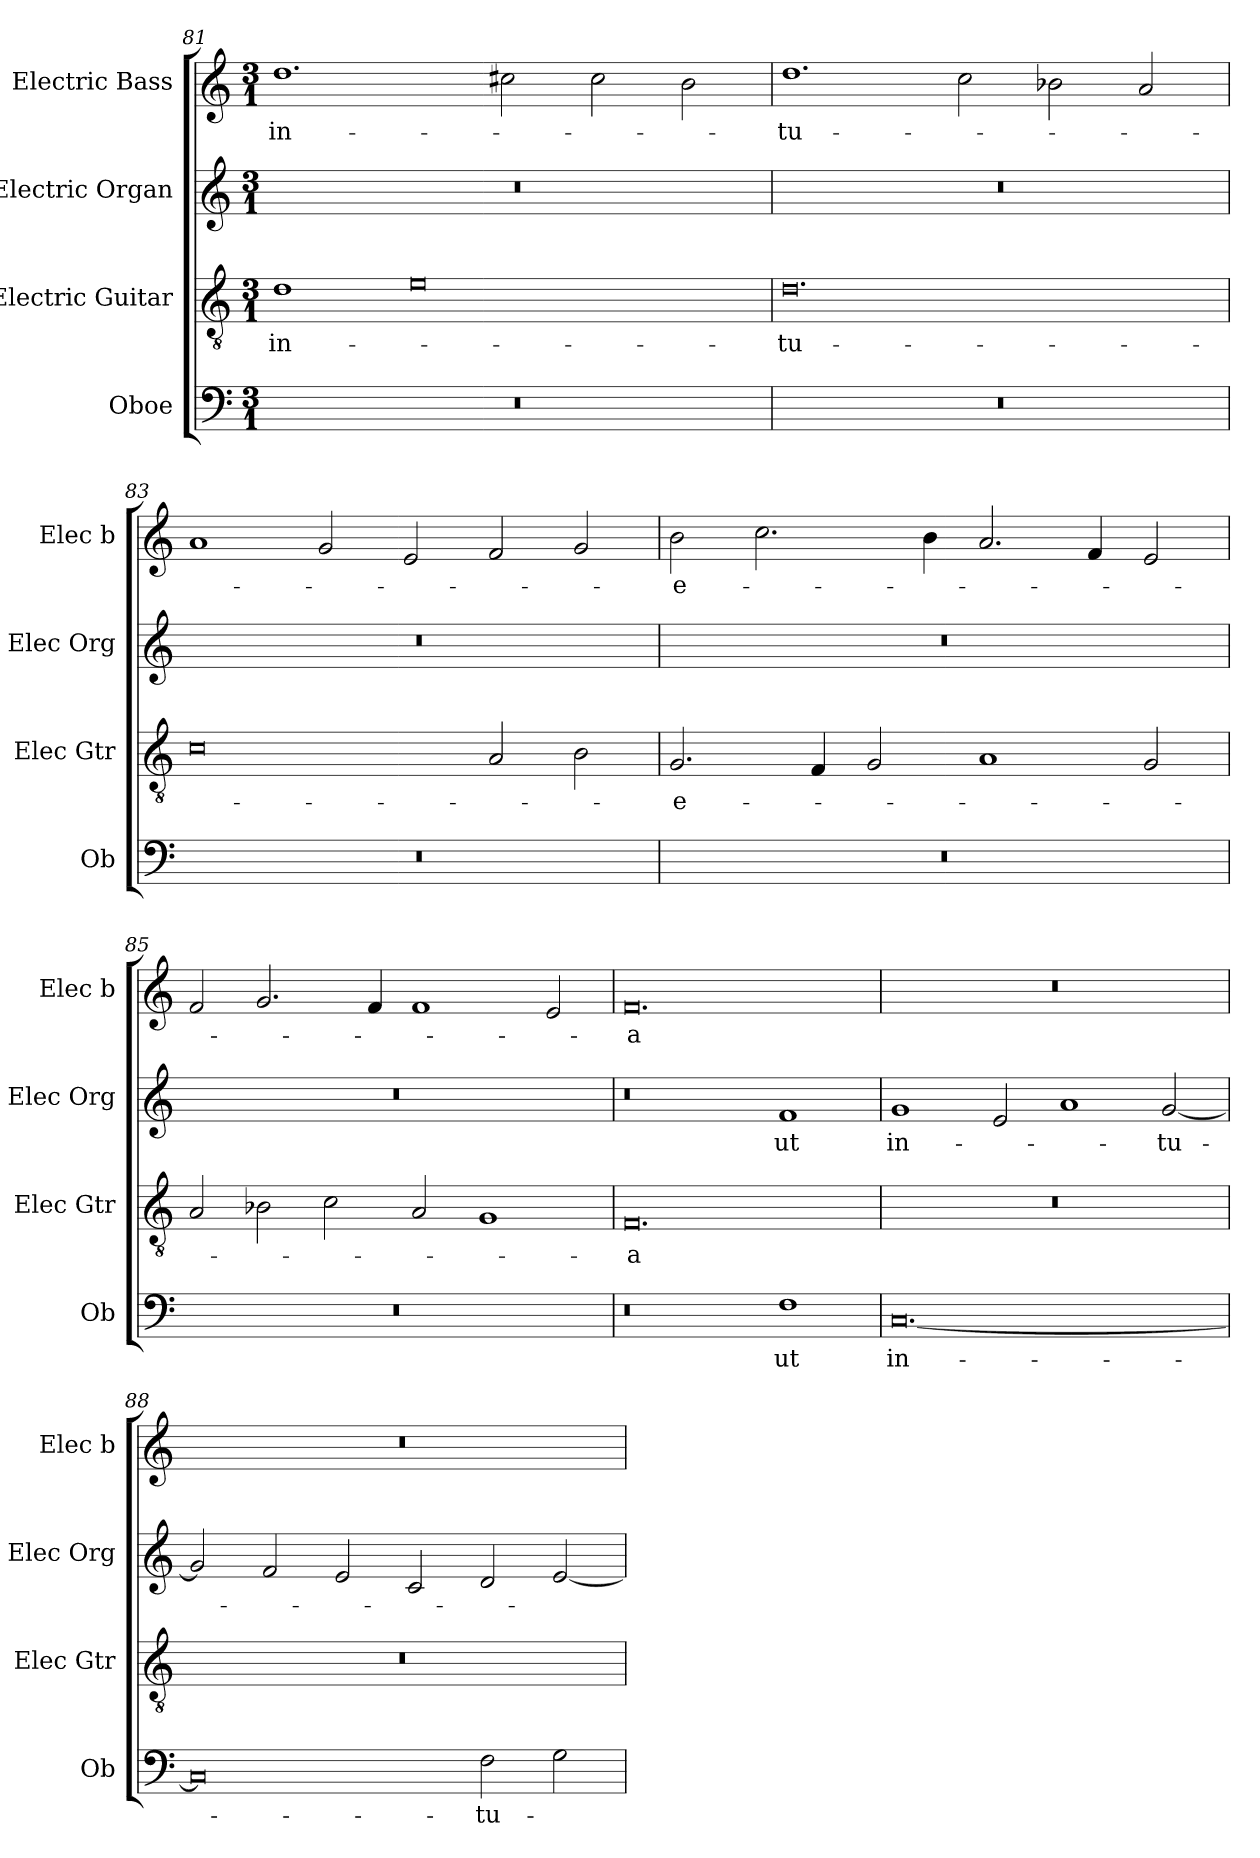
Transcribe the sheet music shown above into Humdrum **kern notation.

**kern	**text	**kern	**text	**kern	**text	**kern	**text
*part4	*part4	*part3	*part3	*part2	*part2	*part1	*part1
*staff4	*staff4	*staff3	*staff3	*staff2	*staff2	*staff1	*staff1
*I"Oboe	*	*I"Electric Guitar	*	*I"Electric Organ	*	*I"Electric Bass	*
*I'Ob	*	*I'Elec Gtr	*	*I'Elec Org	*	*I'Elec b	*
!!LO:LB:g=z
*clefF4	*	*clefGv2	*	*clefG2	*	*clefG2	*
*M3/1	*	*M3/1	*	*M3/1	*	*M3/1	*
=81	=81	=81	=81	=81	=81	=81	=81
!	!	!	!LO:LY:b	!	!	!	!LO:LY:b
0.r	.	1d	in-	0.r	.	1.dd	in-
.	.	0e	.	.	.	.	.
.	.	.	.	.	.	2cc#X\	.
.	.	.	.	.	.	2cc#\	.
.	.	.	.	.	.	2b\	.
=82	=82	=82	=82	=82	=82	=82	=82
!	!	!	!LO:LY:b	!	!	!	!LO:LY:b
0.r	.	0.d	-tu-	0.r	.	1.dd	-tu-
.	.	.	.	.	.	2cc\	.
.	.	.	.	.	.	2b-X\	.
.	.	.	.	.	.	2a/	.
=83	=83	=83	=83	=83	=83	=83	=83
0.r	.	0c	.	0.r	.	1a	.
.	.	.	.	.	.	2g/	.
.	.	.	.	.	.	2e/	.
.	.	2A/	.	.	.	2f/	.
.	.	2B\	.	.	.	2g/	.
=84	=84	=84	=84	=84	=84	=84	=84
!	!	!	!LO:LY:b	!	!	!	!LO:LY:b
0.r	.	2.G/	-e-	0.r	.	2b\	-e-
.	.	.	.	.	.	2.cc\	.
.	.	4F/	.	.	.	.	.
.	.	2G/	.	.	.	.	.
.	.	.	.	.	.	4b\	.
.	.	1A	.	.	.	2.a/	.
.	.	.	.	.	.	4f/	.
.	.	2G/	.	.	.	2e/	.
=85	=85	=85	=85	=85	=85	=85	=85
0.r	.	2A/	.	0.r	.	2f/	.
.	.	2B-X\	.	.	.	2.g/	.
.	.	2c\	.	.	.	.	.
.	.	.	.	.	.	4f/	.
.	.	2A/	.	.	.	1f	.
.	.	1G	.	.	.	.	.
.	.	.	.	.	.	2e/	.
!!LO:PB:g=z
=86	=86	=86	=86	=86	=86	=86	=86
!	!	!	!LO:LY:b	!	!	!	!LO:LY:b
0r	.	0.F	-a-	0r	.	0.f	-a-
!	!LO:LY:b	!	!	!	!LO:LY:b	!	!
1F	ut	.	.	1f	ut	.	.
!!LO:LB:g=z
=87	=87	=87	=87	=87	=87	=87	=87
!	!LO:LY:b	!	!	!	!LO:LY:b	!	!
[0.C	in-	0.r	.	1g	in-	0.r	.
.	.	.	.	2e/	.	.	.
.	.	.	.	1a	.	.	.
!	!	!	!	!	!LO:LY:b	!	!
.	.	.	.	[2g/	-tu-	.	.
=88	=88	=88	=88	=88	=88	=88	=88
0C]	.	0.r	.	2g/]	.	0.r	.
.	.	.	.	2f/	.	.	.
.	.	.	.	2e/	.	.	.
.	.	.	.	2c/	.	.	.
!	!LO:LY:b	!	!	!	!	!	!
2F\	-tu-	.	.	2d/	.	.	.
2G\	.	.	.	[2e/	.	.	.
=	=	=	=	=	=	=	=
*-	*-	*-	*-	*-	*-	*-	*-
